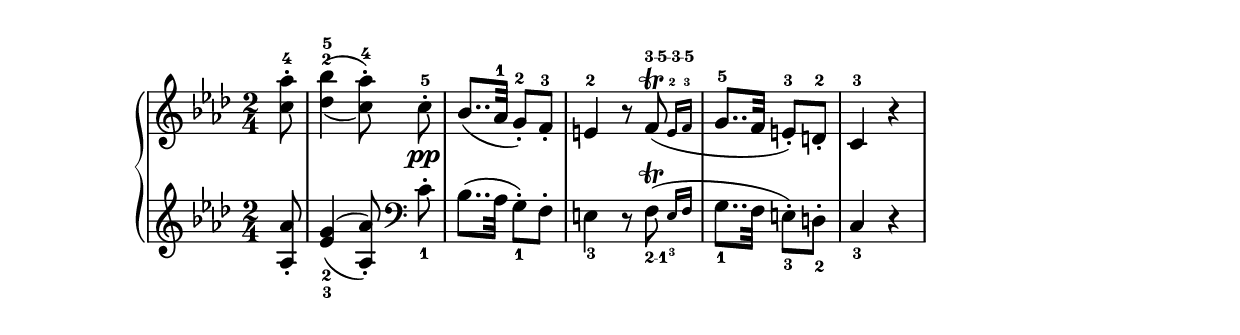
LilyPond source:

\version "2.11.38"
\include "english.ly"

% NR 1.7 Editorial annotations

% Beethoven, Op. 31, No. 3
% Piano sonata 18, Movt II, Scherzo
% Measures 9 - 14

\layout { }

\new PianoStaff <<

   % RH Staff
   \new Staff {
      \clef treble
      \key af \major
      \time 2/4
      \set Staff.fingeringOrientations = #'(up up)
      \set Score.currentBarNumber = #9
      \partial 8
      <af''-4 c''>8 \staccato
      |
      \set doubleSlurs = ##t
      <bf''-5 df''-2>4 (
      <af''-4 c''>8 \staccato )
      \noBeam
      c''8-5 \staccato \pp
      |
      \set doubleSlurs = ##f
      bf'8.. (
      af'32-1
      g'8-2 ) \staccato
      f'8-3 \staccato
      |
      e'4-2
      r8
      \once \override Script #'script-priority = #-100
      \afterGrace
         f'8 ( \trill ^ \markup { \finger "3-5-3-5" }
         { e'16-2 [ f'16-3 ] }
      |
      g'8..-5
      f'32
      e'8-3 ) \staccato
      d'8-2 \staccato
      |
      c'4-3
      r4
   }
   
   % LH Staff
   \new Staff {
      \key af \major
      \clef treble
      \override Fingering #'direction = #down
      \set Staff.fingeringOrientations = #'(down down)
      \partial 8
      <af' af>8 \staccato
      \set doubleSlurs = ##t
      <g'-2 ef'-3>4 (
      <af' af>8 ) \staccato
      \noBeam
      \clef bass
      c'8-1 \staccato
      |
      \set doubleSlurs = ##f
      bf8.. (
      af32
      g8-1 ) \staccato
      f8 \staccato
      |
      e4-3
      r8
      \afterGrace
         f8 ( \trill _ \markup { \finger "2-1" }
         { e16-3 [ f16 ] }
      |
      g8..-1
      f32
      e8-3 ) \staccato
      d8-2 \staccato
      |
      c4-3
      r4
   }

>>
